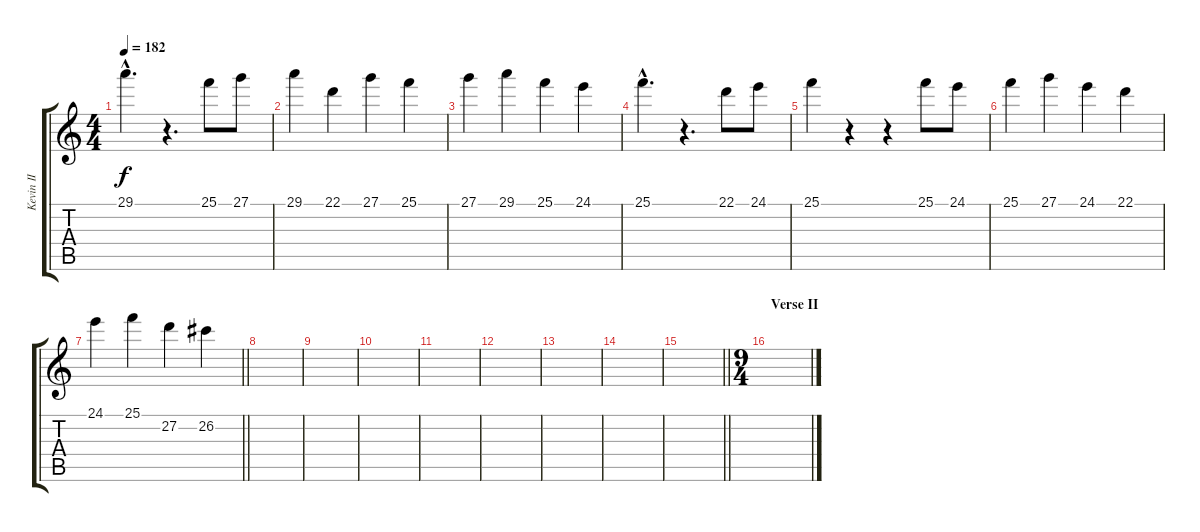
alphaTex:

\track ("Kevin II" "Kevin II") {instrument tremolostrings}
\staff {score tabs}
\tuning (E4 B3 G3 D3 A2 E2) {hide}
\ts (4 4)
\tempo 182
\clef g2
\ks c
29.1{hac}.4{d dy f} r.4{d} 25.1.8 27.1.8 |
29.1.4 22.1.4 27.1.4 25.1.4 |
27.1.4 29.1.4 25.1.4 24.1.4 |
25.1{hac}.4{d} r.4{d} 22.1.8 24.1.8 |
25.1.4 r.4 r.4 25.1.8 24.1.8 |
25.1.4 27.1.4 24.1.4 22.1.4 |
\barLineRight lightlight
24.1.4 25.1.4 27.2.4 26.2.4 |
|
|
|
|
|
|
|
\barLineRight lightlight
|
\ts (9 4)
\section ("" "Verse II")
